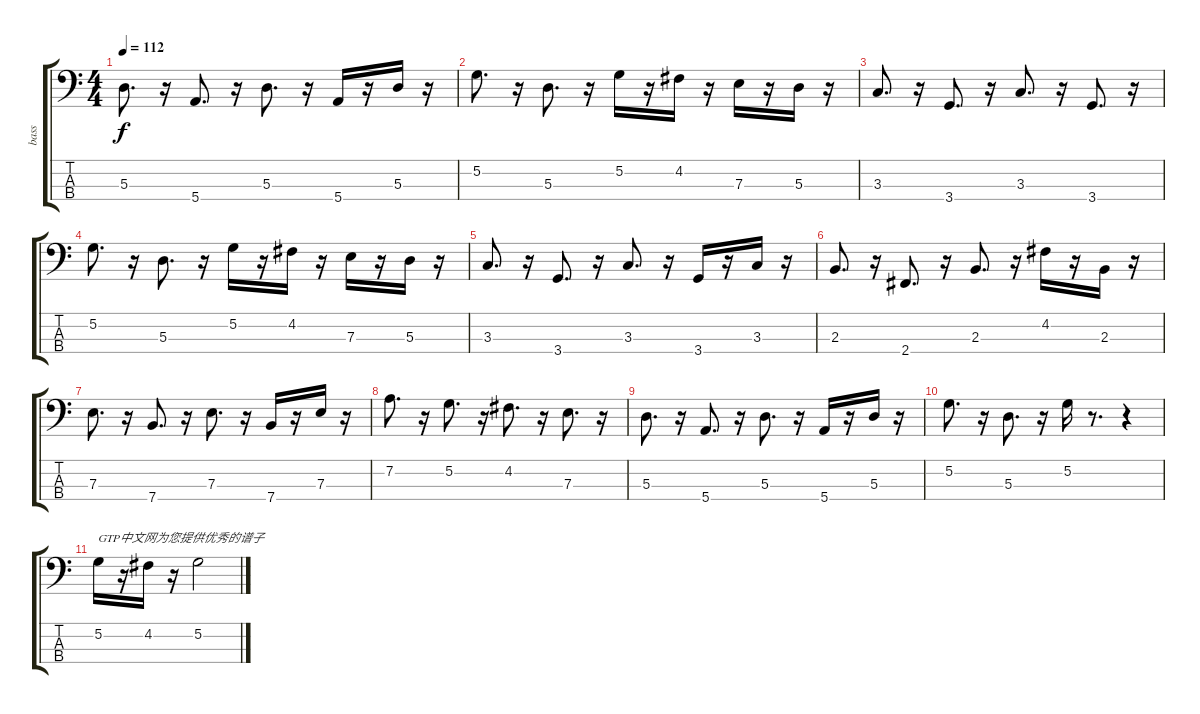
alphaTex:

\track ("bass" "bass") {instrument electricbassfinger}
\staff {score tabs}
\tuning (G2 D2 A1 E1) {hide}
\ts (4 4)
\tempo 112
\clef f4
\ks c
5.3.8{d dy f} r.16 5.4.8{d} r.16 5.3.8{d} r.16 5.4.16 r.16 5.3.16 r.16 |
5.2.8{d} r.16 5.3.8{d} r.16 5.2.16 r.16 4.2.16 r.16 7.3.16 r.16 5.3.16 r.16 |
3.3.8{d} r.16 3.4.8{d} r.16 3.3.8{d} r.16 3.4.8{d} r.16 |
5.2.8{d} r.16 5.3.8{d} r.16 5.2.16 r.16 4.2.16 r.16 7.3.16 r.16 5.3.16 r.16 |
3.3.8{d} r.16 3.4.8{d} r.16 3.3.8{d} r.16 3.4.16 r.16 3.3.16 r.16 |
2.3.8{d} r.16 2.4.8{d} r.16 2.3.8{d} r.16 4.2.16 r.16 2.3.16 r.16 |
7.3.8{d} r.16 7.4.8{d} r.16 7.3.8{d} r.16 7.4.16 r.16 7.3.16 r.16 |
7.2.8{d} r.16 5.2.8{d} r.16 4.2.8{d} r.16 7.3.8{d} r.16 |
5.3.8{d} r.16 5.4.8{d} r.16 5.3.8{d} r.16 5.4.16 r.16 5.3.16 r.16 |
5.2.8{d} r.16 5.3.8{d} r.16 5.2.16 r.8{d} r.4 |
5.2.16{txt "GTP中文网为您提供优秀的谱子"} r.16 4.2.16 r.16 5.2.2
